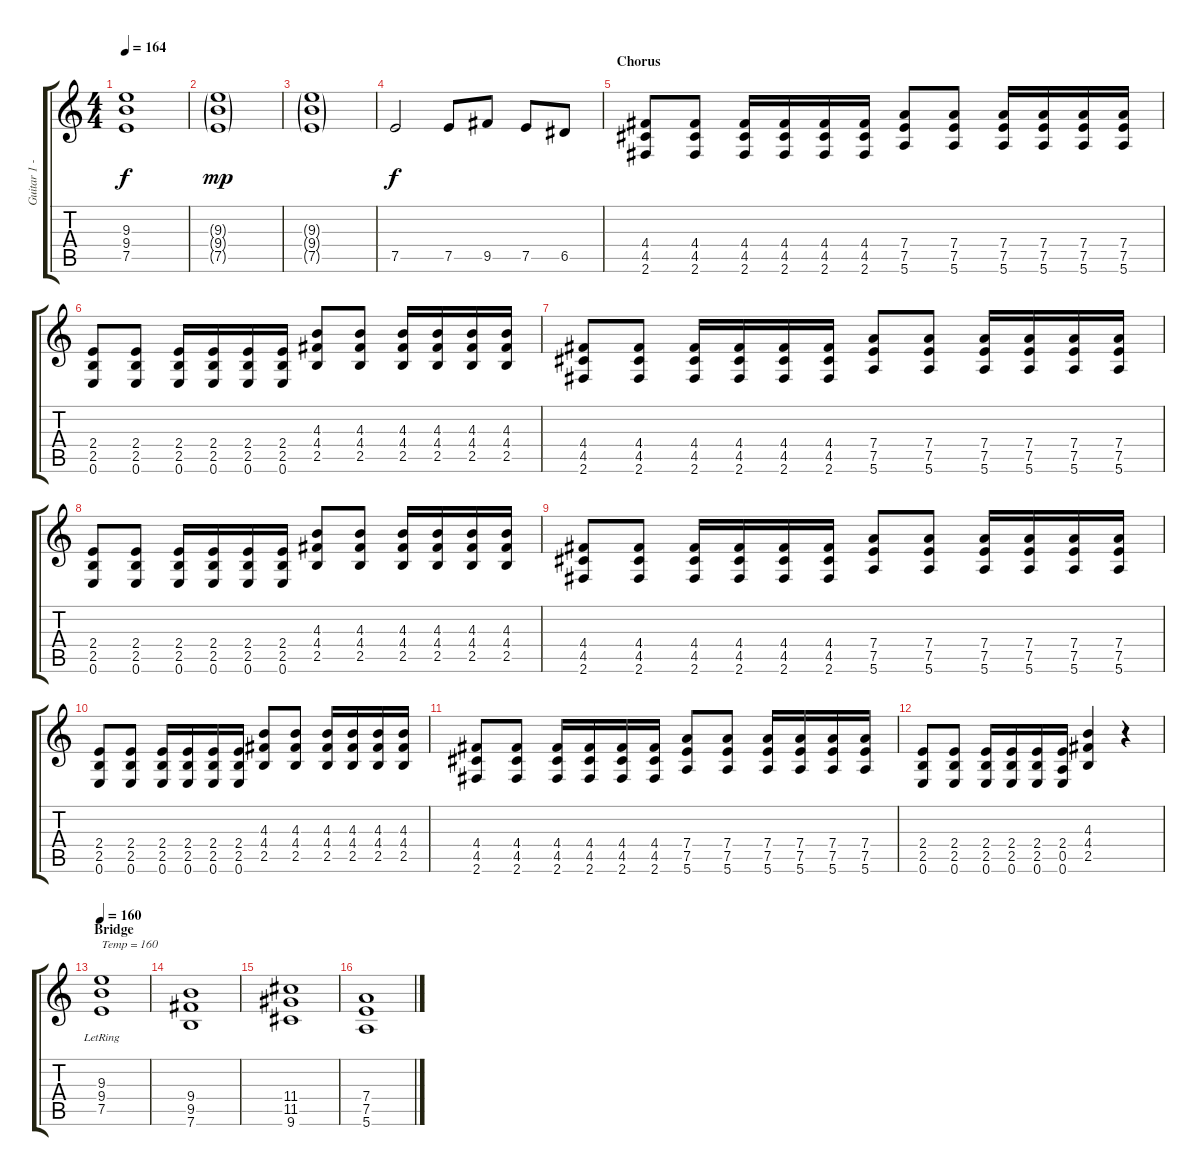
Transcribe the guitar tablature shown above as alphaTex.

\track ("Guitar 1 - Distortion" "Guitar 1 -") {instrument overdrivenguitar}
\staff {score tabs}
\tuning (E4 B3 G3 D3 A2 E2) {hide}
\ts (4 4)
\tempo 164
\clef g2
\ks c
(9.3 9.4 7.5).1{dy f} |
(9.3{g} 9.4{g} 7.5{g}).1{dy mp} |
(9.3{g} 9.4{g} 7.5{g}).1 |
7.5.2{dy f} 7.5.8 9.5.8 7.5.8 6.5.8 |
\section ("" "Chorus")
(4.4 4.5 2.6).8 (4.4 4.5 2.6).8 (4.4 4.5 2.6).16 (4.4 4.5 2.6).16 (4.4 4.5 2.6).16 (4.4 4.5 2.6).16 (7.4 7.5 5.6).8 (7.4 7.5 5.6).8 (7.4 7.5 5.6).16 (7.4 7.5 5.6).16 (7.4 7.5 5.6).16 (7.4 7.5 5.6).16 |
(2.4 2.5 0.6).8 (2.4 2.5 0.6).8 (2.4 2.5 0.6).16 (2.4 2.5 0.6).16 (2.4 2.5 0.6).16 (2.4 2.5 0.6).16 (4.3 4.4 2.5).8 (4.3 4.4 2.5).8 (4.3 4.4 2.5).16 (4.3 4.4 2.5).16 (4.3 4.4 2.5).16 (4.3 4.4 2.5).16 |
(4.4 4.5 2.6).8 (4.4 4.5 2.6).8 (4.4 4.5 2.6).16 (4.4 4.5 2.6).16 (4.4 4.5 2.6).16 (4.4 4.5 2.6).16 (7.4 7.5 5.6).8 (7.4 7.5 5.6).8 (7.4 7.5 5.6).16 (7.4 7.5 5.6).16 (7.4 7.5 5.6).16 (7.4 7.5 5.6).16 |
(2.4 2.5 0.6).8 (2.4 2.5 0.6).8 (2.4 2.5 0.6).16 (2.4 2.5 0.6).16 (2.4 2.5 0.6).16 (2.4 2.5 0.6).16 (4.3 4.4 2.5).8 (4.3 4.4 2.5).8 (4.3 4.4 2.5).16 (4.3 4.4 2.5).16 (4.3 4.4 2.5).16 (4.3 4.4 2.5).16 |
(4.4 4.5 2.6).8 (4.4 4.5 2.6).8 (4.4 4.5 2.6).16 (4.4 4.5 2.6).16 (4.4 4.5 2.6).16 (4.4 4.5 2.6).16 (7.4 7.5 5.6).8 (7.4 7.5 5.6).8 (7.4 7.5 5.6).16 (7.4 7.5 5.6).16 (7.4 7.5 5.6).16 (7.4 7.5 5.6).16 |
(2.4 2.5 0.6).8 (2.4 2.5 0.6).8 (2.4 2.5 0.6).16 (2.4 2.5 0.6).16 (2.4 2.5 0.6).16 (2.4 2.5 0.6).16 (4.3 4.4 2.5).8 (4.3 4.4 2.5).8 (4.3 4.4 2.5).16 (4.3 4.4 2.5).16 (4.3 4.4 2.5).16 (4.3 4.4 2.5).16 |
(4.4 4.5 2.6).8 (4.4 4.5 2.6).8 (4.4 4.5 2.6).16 (4.4 4.5 2.6).16 (4.4 4.5 2.6).16 (4.4 4.5 2.6).16 (7.4 7.5 5.6).8 (7.4 7.5 5.6).8 (7.4 7.5 5.6).16 (7.4 7.5 5.6).16 (7.4 7.5 5.6).16 (7.4 7.5 5.6).16 |
(2.4 2.5 0.6).8 (2.4 2.5 0.6).8 (2.4 2.5 0.6).16 (2.4 2.5 0.6).16 (2.4 2.5 0.6).16 (2.4 0.5 0.6).16 (4.3 4.4 2.5).4 r.4 |
\section ("" "Bridge")
\tempo 160
(9.3{lr} 9.4{lr} 7.5{lr}).1{txt "Temp = 160"} |
(9.4 9.5 7.6).1 |
(11.4 11.5 9.6).1 |
(7.4 7.5 5.6).1
